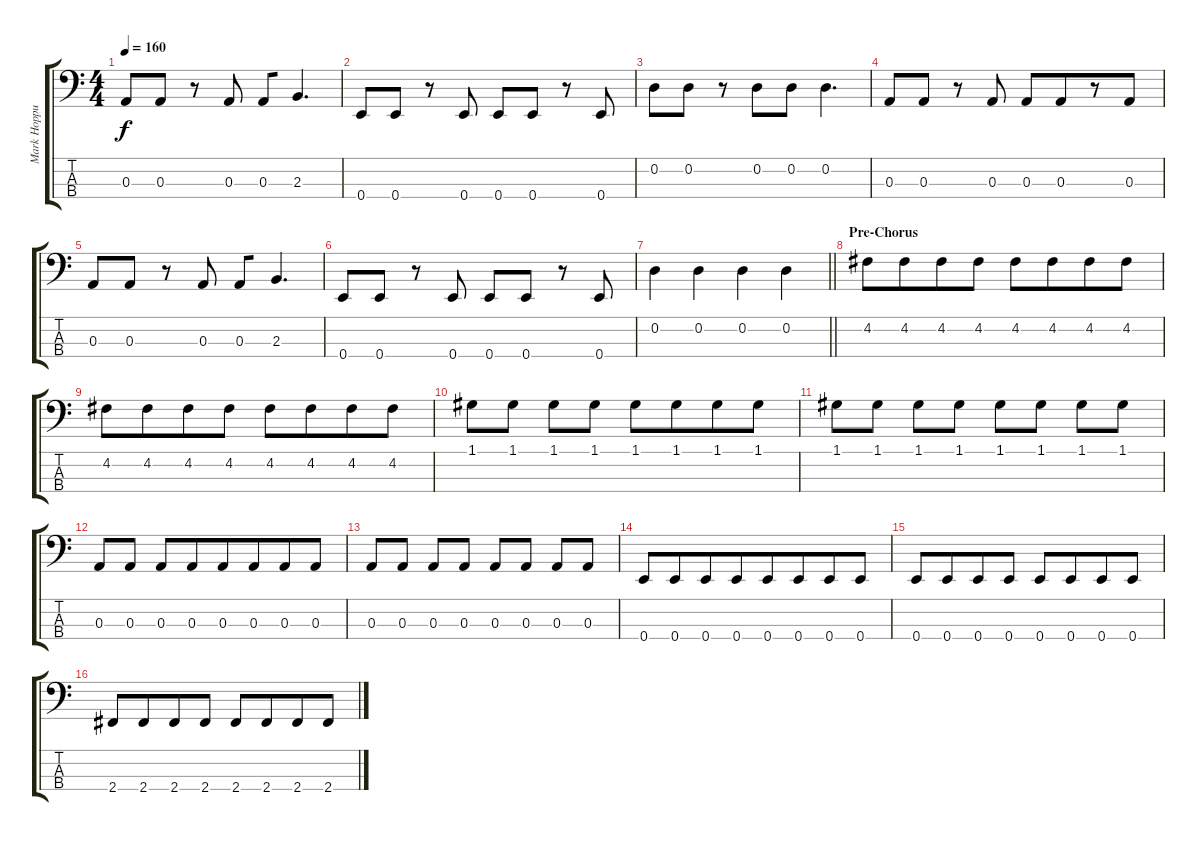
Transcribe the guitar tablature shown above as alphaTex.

\track ("Mark Hoppus - Bass" "Mark Hoppu") {instrument electricbasspick}
\staff {score tabs}
\tuning (G2 D2 A1 E1) {hide}
\ts (4 4)
\tempo 160
\clef f4
\ks c
0.3.8{dy f} 0.3.8 r.8{beam merge} 0.3.8 0.3.8{beam merge} 2.3.4{d} |
0.4.8{beam merge} 0.4.8 r.8 0.4.8 0.4.8 0.4.8 r.8{beam merge} 0.4.8 |
0.2.8 0.2.8 r.8{beam merge} 0.2.8{beam merge} 0.2.8{beam merge} 0.2.4{d} |
0.3.8 0.3.8 r.8{beam merge} 0.3.8 0.3.8{beam merge} 0.3.8{beam merge} r.8{beam merge} 0.3.8 |
0.3.8 0.3.8 r.8{beam merge} 0.3.8 0.3.8{beam merge} 2.3.4{d} |
0.4.8{beam merge} 0.4.8 r.8 0.4.8 0.4.8 0.4.8 r.8{beam merge} 0.4.8 |
\barLineRight lightlight
0.2.4{beam merge} 0.2.4 0.2.4 0.2.4 |
\section ("" "Pre-Chorus")
4.2.8 4.2.8{beam merge} 4.2.8 4.2.8 4.2.8 4.2.8{beam merge} 4.2.8 4.2.8 |
4.2.8 4.2.8{beam merge} 4.2.8 4.2.8 4.2.8 4.2.8{beam merge} 4.2.8 4.2.8 |
1.1.8 1.1.8 1.1.8{beam merge} 1.1.8 1.1.8{beam merge} 1.1.8{beam merge} 1.1.8 1.1.8 |
1.1.8 1.1.8 1.1.8 1.1.8 1.1.8 1.1.8 1.1.8 1.1.8 |
0.3.8{beam merge} 0.3.8 0.3.8 0.3.8{beam merge} 0.3.8 0.3.8{beam merge} 0.3.8{beam merge} 0.3.8 |
0.3.8{beam merge} 0.3.8 0.3.8 0.3.8 0.3.8{beam merge} 0.3.8 0.3.8 0.3.8 |
0.4.8 0.4.8{beam merge} 0.4.8 0.4.8{beam merge} 0.4.8{beam merge} 0.4.8{beam merge} 0.4.8 0.4.8 |
0.4.8{beam merge} 0.4.8{beam merge} 0.4.8 0.4.8 0.4.8 0.4.8{beam merge} 0.4.8 0.4.8 |
2.4.8{beam merge} 2.4.8{beam merge} 2.4.8 2.4.8 2.4.8{beam merge} 2.4.8{beam merge} 2.4.8 2.4.8
